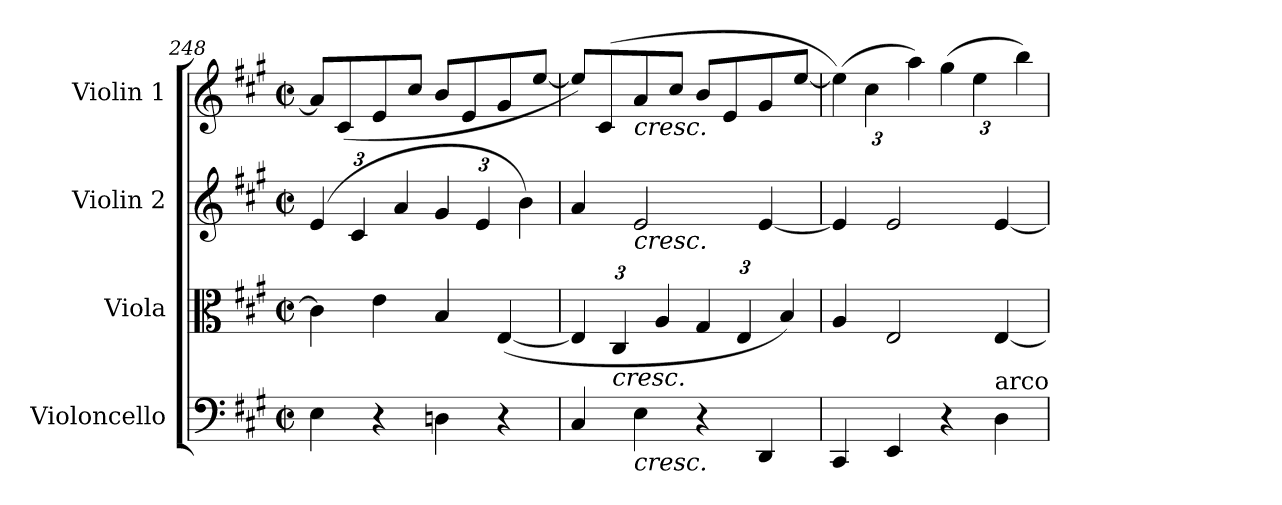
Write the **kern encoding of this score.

**kern	**kern	**kern	**kern
*part4	*part3	*part2	*part1
*staff4	*staff3	*staff2	*staff1
*I"Violoncello	*I"Viola	*I"Violin 2	*I"Violin 1
*I'Vc	*I'Vla	*I'Vln	*I'Vln
*clefF4	*clefC3	*clefG2	*clefG2
*k[f#c#g#]	*k[f#c#g#]	*k[f#c#g#]	*k[f#c#g#]
*M2/2	*M2/2	*M2/2	*M2/2
*met(c|)	*met(c|)	*met(c|)	*met(c|)
*	*	*Xbrackettup	*
=248	=248	=248	=248
4E\	4c#\]	(6e/	8a/L]
.	.	.	(8c#/
.	.	6c#/	.
4r	4e\	.	8e/
.	.	6a/	.
.	.	.	8cc#/J
4Dn\	4B/	6g#/	8b/L
.	.	.	8e/
.	.	6e/	.
4r	(<[4E/	.	8g#/
.	.	6b\)	.
.	.	.	[8ee/J
=249	=249	=249	=249
*	*Xbrackettup	*	*
4C#/	6E/]	4a/	8ee/L])
.	.	.	(8c#/
!	!LO:TX:b:i:t=cresc.	!	!
.	6C#/	.	.
!	!	!	!LO:TX:b:i:t=cresc.
!	!	!LO:TX:b:i:t=cresc.	!
!LO:TX:b:i:t=cresc.	!	!	!
4E\	.	2e/	8a/
.	6A/	.	.
.	.	.	8cc#/J
4r	6G#/	.	8b/L
.	.	.	8e/
.	6E/	.	.
4DD/	.	[4e/	8g#/
.	6B/)	.	.
.	.	.	[8ee/J
=250	=250	=250	=250
*	*	*	*Xbrackettup
4CC#/	4A/	4e/]	(6ee\])
.	.	.	6cc#\
4EE/	2E/	2e/	.
.	.	.	6aa\)
4r	.	.	(6gg#\
.	.	.	6ee\
!LO:TX:a:t=arco	!	!	!
4D\	[4E/	[4e/	.
.	.	.	6bb\)
=	=	=	=
*-	*-	*-	*-
